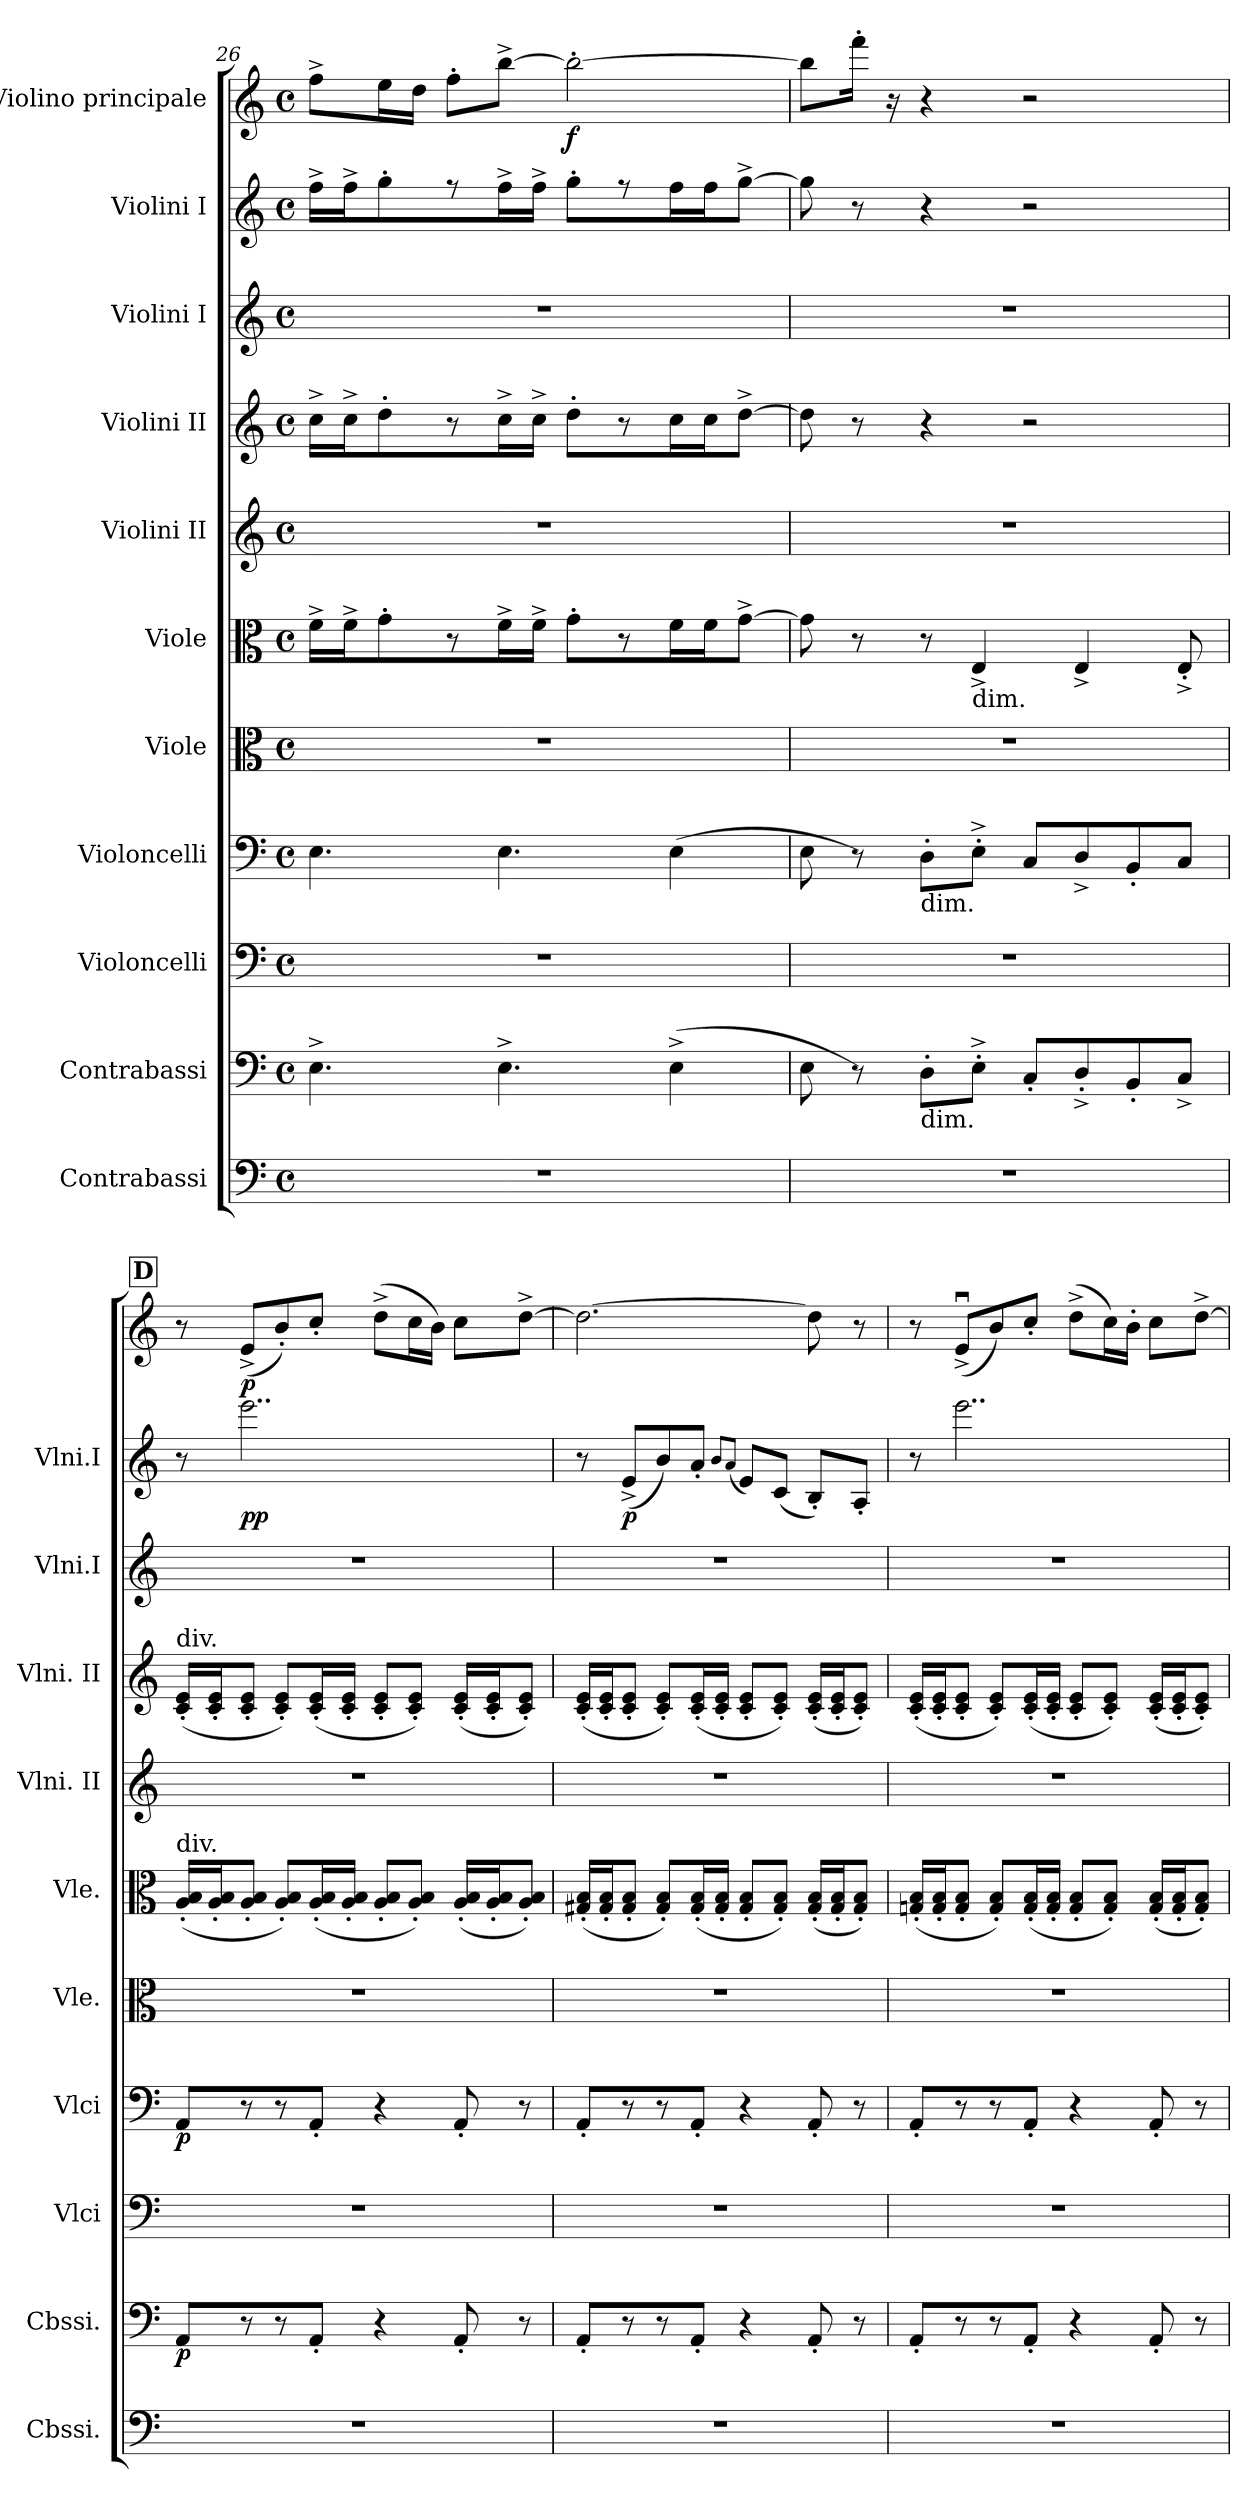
**kern	**kern	**dynam	**kern	**kern	**dynam	**kern	**kern	**kern	**kern	**kern	**kern	**dynam	**kern	**dynam
*part11	*part10	*part10	*part9	*part8	*part8	*part7	*part6	*part5	*part4	*part3	*part2	*part2	*part1	*part1
*staff11	*staff10	*staff10	*staff9	*staff8	*staff8	*staff7	*staff6	*staff5	*staff4	*staff3	*staff2	*staff2	*staff1	*staff1
*I"Contrabassi	*I"Contrabassi	*	*I"Violoncelli	*I"Violoncelli	*	*I"Viole	*I"Viole	*I"Violini II	*I"Violini II	*I"Violini I	*I"Violini I	*	*I"Violino principale	*
*I'Cbssi.	*I'Cbssi.	*	*I'Vlci	*I'Vlci	*	*I'Vle.	*I'Vle.	*I'Vlni. II	*I'Vlni. II	*I'Vlni.I	*I'Vlni.I	*	*	*
*clefF4	*clefF4	*	*clefF4	*clefF4	*	*clefC3	*clefC3	*clefG2	*clefG2	*clefG2	*clefG2	*	*clefG2	*
*ITrd7c12	*ITrd7c12	*	*	*	*	*	*	*	*	*	*	*	*	*
*k[]	*k[]	*	*k[]	*k[]	*	*k[]	*k[]	*k[]	*k[]	*k[]	*k[]	*	*k[]	*
*M4/4	*M4/4	*	*M4/4	*M4/4	*	*M4/4	*M4/4	*M4/4	*M4/4	*M4/4	*M4/4	*	*M4/4	*
*met(c)	*met(c)	*	*met(c)	*met(c)	*	*met(c)	*met(c)	*met(c)	*met(c)	*met(c)	*met(c)	*	*met(c)	*
=26	=26	=26	=26	=26	=26	=26	=26	=26	=26	=26	=26	=26	=26	=26
*	*	*	*	*	*	*	*tremolo	*	*	*	*	*	*	*
*	*	*	*	*	*	*	*	*	*tremolo	*	*	*	*	*
*	*	*	*	*	*	*	*	*	*	*	*tremolo	*	*	*
1r	4.EE^\	.	1r	4.E\	.	1r	16f^\LL	1r	16cc^\LL	1r	16ff^\LL	.	8ff^\L	.
.	.	.	.	.	.	.	16f^\	.	16cc^\	.	16ff^\	.	.	.
*	*	*	*	*	*	*	*	*	*	*	*Xtremolo	*	*	*
*	*	*	*	*	*	*	*	*	*Xtremolo	*	*	*	*	*
*	*	*	*	*	*	*	*Xtremolo	*	*	*	*	*	*	*
.	.	.	.	.	.	.	8g'\	.	8dd'\	.	8gg'\	.	16ee\L	.
.	.	.	.	.	.	.	.	.	.	.	.	.	16dd\JJ	.
.	.	.	.	.	.	.	8r	.	8r	.	8r	.	8ff'\L	.
*	*	*	*	*	*	*	*tremolo	*	*	*	*	*	*	*
*	*	*	*	*	*	*	*	*	*tremolo	*	*	*	*	*
*	*	*	*	*	*	*	*	*	*	*	*tremolo	*	*	*
.	4.EE^\	.	.	4.E\	.	.	16f^\	.	16cc^\	.	16ff^\	.	[8bb^\J	.
.	.	.	.	.	.	.	16f^\JJ	.	16cc^\JJ	.	16ff^\JJ	.	.	.
*	*	*	*	*	*	*	*	*	*	*	*Xtremolo	*	*	*
*	*	*	*	*	*	*	*	*	*Xtremolo	*	*	*	*	*
*	*	*	*	*	*	*	*Xtremolo	*	*	*	*	*	*	*
!	!	!	!	!	!	!	!	!	!	!	!	!	!	!LO:DY:b
.	.	.	.	.	.	.	8g'\L	.	8dd'\L	.	8gg'\L	.	2bb'\_	f
.	.	.	.	.	.	.	8r	.	8r	.	8r	.	.	.
*	*	*	*	*	*	*	*tremolo	*	*	*	*	*	*	*
*	*	*	*	*	*	*	*	*	*tremolo	*	*	*	*	*
*	*	*	*	*	*	*	*	*	*	*	*tremolo	*	*	*
.	(>4EE^\	.	.	(>4E\	.	.	16f\	.	16cc\	.	16ff\	.	.	.
.	.	.	.	.	.	.	16f\	.	16cc\	.	16ff\	.	.	.
*	*	*	*	*	*	*	*	*	*	*	*Xtremolo	*	*	*
*	*	*	*	*	*	*	*	*	*Xtremolo	*	*	*	*	*
*	*	*	*	*	*	*	*Xtremolo	*	*	*	*	*	*	*
.	.	.	.	.	.	.	[8g^\J	.	[8dd^\J	.	[8gg^\J	.	.	.
=27	=27	=27	=27	=27	=27	=27	=27	=27	=27	=27	=27	=27	=27	=27
1r	8EE\	.	1r	8E\	.	1r	8g\]	1r	8dd\]	1r	8gg\]	.	8bb\L]	.
.	8r)	.	.	8r)	.	.	8r	.	8r	.	8r	.	16fff'\Jk	.
.	.	.	.	.	.	.	.	.	.	.	.	.	16r	.
!	!	!	!	!LO:TX:b:t=dim.	!	!	!	!	!	!	!	!	!	!
!	!LO:TX:b:t=dim.	!	!	!	!	!	!	!	!	!	!	!	!	!
.	8DD'\L	.	.	8D'\L	.	.	8r	.	4r	.	4r	.	4r	.
!	!	!	!	!	!	!	!LO:TX:b:t=dim.	!	!	!	!	!	!	!
.	8EE'^\J	.	.	8E'^\J	.	.	4E^/	.	.	.	.	.	.	.
.	8CC'/L	.	.	8C/L	.	.	.	.	2r	.	2r	.	2r	.
.	8DD'^/	.	.	8D^/	.	.	4E^/	.	.	.	.	.	.	.
.	8BBB'/	.	.	8BB'/	.	.	.	.	.	.	.	.	.	.
.	8CC^/J	.	.	8C/J	.	.	8E'^/	.	.	.	.	.	.	.
!!LO:REH:place=s1:a:B:fs=14:t=D
=28	=28	=28	=28	=28	=28	=28	=28	=28	=28	=28	=28	=28	=28	=28
!	!	!	!	!	!	!	!	!	!LO:TX:a:t=div.	!	!	!	!	!
!	!	!	!	!	!	!	!LO:TX:a:t=div.	!	!	!	!	!	!	!
!	!	!LO:DY:b	!	!	!LO:DY:b	!	!	!	!	!	!	!	!	!
1r	8AAA/L	p	1r	8AA/L	p	1r	(<16A/' 16B/'LL	1r	(<16c/' 16e/'LL	1r	8r	.	8r	.
.	.	.	.	.	.	.	16A/' 16B/'J	.	16c/' 16e/'J	.	.	.	.	.
!	!	!	!	!	!	!	!	!	!	!	!	!LO:DY:b	!	!LO:DY:b
.	8r	.	.	8r	.	.	8A/' 8B/'J	.	8c/' 8e/'J	.	2..eee\	pp	(<8e^/L	p
.	8r	.	.	8r	.	.	8A/' 8B/'L)	.	8c/' 8e/'L)	.	.	.	8b'/)	.
.	8AAA'/J	.	.	8AA'/J	.	.	(<16A/' 16B/'L	.	(<16c/' 16e/'L	.	.	.	8cc'/J	.
.	.	.	.	.	.	.	16A/' 16B/'JJ	.	16c/' 16e/'JJ	.	.	.	.	.
.	4r	.	.	4r	.	.	8A/' 8B/'L	.	8c/' 8e/'L	.	.	.	(>8dd^\L	.
.	.	.	.	.	.	.	8A/' 8B/'J)	.	8c/' 8e/'J)	.	.	.	16cc\L	.
.	.	.	.	.	.	.	.	.	.	.	.	.	16b\JJ)	.
.	8AAA'/	.	.	8AA'/	.	.	(<16A/' 16B/'LL	.	(<16c/' 16e/'LL	.	.	.	8cc\L	.
.	.	.	.	.	.	.	16A/' 16B/'J	.	16c/' 16e/'J	.	.	.	.	.
.	8r	.	.	8r	.	.	8A/' 8B/'J)	.	8c/' 8e/'J)	.	.	.	[8dd^\J	.
!!LO:PB:g=z
=29	=29	=29	=29	=29	=29	=29	=29	=29	=29	=29	=29	=29	=29	=29
1r	8AAA'/L	.	1r	8AA'/L	.	1r	(<16G#X/' 16B/'LL	1r	(<16c/' 16e/'LL	1r	8r	.	2.dd\_	.
.	.	.	.	.	.	.	16G#/' 16B/'J	.	16c/' 16e/'J	.	.	.	.	.
!	!	!	!	!	!	!	!	!	!	!	!	!LO:DY:b	!	!
.	8r	.	.	8r	.	.	8G#/' 8B/'J	.	8c/' 8e/'J	.	(<8e^/L	p	.	.
.	8r	.	.	8r	.	.	8G#/' 8B/'L)	.	8c/' 8e/'L)	.	8b/)	.	.	.
.	8AAA'/J	.	.	8AA'/J	.	.	(<16G#/' 16B/'L	.	(<16c/' 16e/'L	.	8a'/J	.	.	.
.	.	.	.	.	.	.	16G#/' 16B/'JJ	.	16c/' 16e/'JJ	.	.	.	.	.
.	.	.	.	.	.	.	.	.	.	.	8qb/L	.	.	.
.	.	.	.	.	.	.	.	.	.	.	(<8qa/J	.	.	.
.	4r	.	.	4r	.	.	8G#/' 8B/'L	.	8c/' 8e/'L	.	8e/L)	.	.	.
.	.	.	.	.	.	.	8G#/' 8B/'J)	.	8c/' 8e/'J)	.	(<8c/J	.	.	.
.	8AAA'/	.	.	8AA'/	.	.	(<16G#/' 16B/'LL	.	(<16c/' 16e/'LL	.	8B'/L)	.	8dd\]	.
.	.	.	.	.	.	.	16G#/' 16B/'J	.	16c/' 16e/'J	.	.	.	.	.
.	8r	.	.	8r	.	.	8G#/' 8B/'J)	.	8c/' 8e/'J)	.	8A'/J	.	8r	.
=30	=30	=30	=30	=30	=30	=30	=30	=30	=30	=30	=30	=30	=30	=30
1r	8AAA'/L	.	1r	8AA'/L	.	1r	(<16Gn/' 16B/'LL	1r	(<16c/' 16e/'LL	1r	8r	.	8r	.
.	.	.	.	.	.	.	16G/' 16B/'J	.	16c/' 16e/'J	.	.	.	.	.
.	8r	.	.	8r	.	.	8G/' 8B/'J	.	8c/' 8e/'J	.	2..eee\	.	(<8eu^/L	.
.	8r	.	.	8r	.	.	8G/' 8B/'L)	.	8c/' 8e/'L)	.	.	.	8b/)	.
.	8AAA'/J	.	.	8AA'/J	.	.	(<16G/' 16B/'L	.	(<16c/' 16e/'L	.	.	.	8cc'/J	.
.	.	.	.	.	.	.	16G/' 16B/'JJ	.	16c/' 16e/'JJ	.	.	.	.	.
.	4r	.	.	4r	.	.	8G/' 8B/'L	.	8c/' 8e/'L	.	.	.	(>8dd^\L	.
.	.	.	.	.	.	.	8G/' 8B/'J)	.	8c/' 8e/'J)	.	.	.	16cc\L)	.
.	.	.	.	.	.	.	.	.	.	.	.	.	16b'\JJ	.
.	8AAA'/	.	.	8AA'/	.	.	(<16G/' 16B/'LL	.	(<16c/' 16e/'LL	.	.	.	8cc\L	.
.	.	.	.	.	.	.	16G/' 16B/'J	.	16c/' 16e/'J	.	.	.	.	.
.	8r	.	.	8r	.	.	8G/' 8B/'J)	.	8c/' 8e/'J)	.	.	.	[8dd^\J	.
=	=	=	=	=	=	=	=	=	=	=	=	=	=	=
*-	*-	*-	*-	*-	*-	*-	*-	*-	*-	*-	*-	*-	*-	*-
